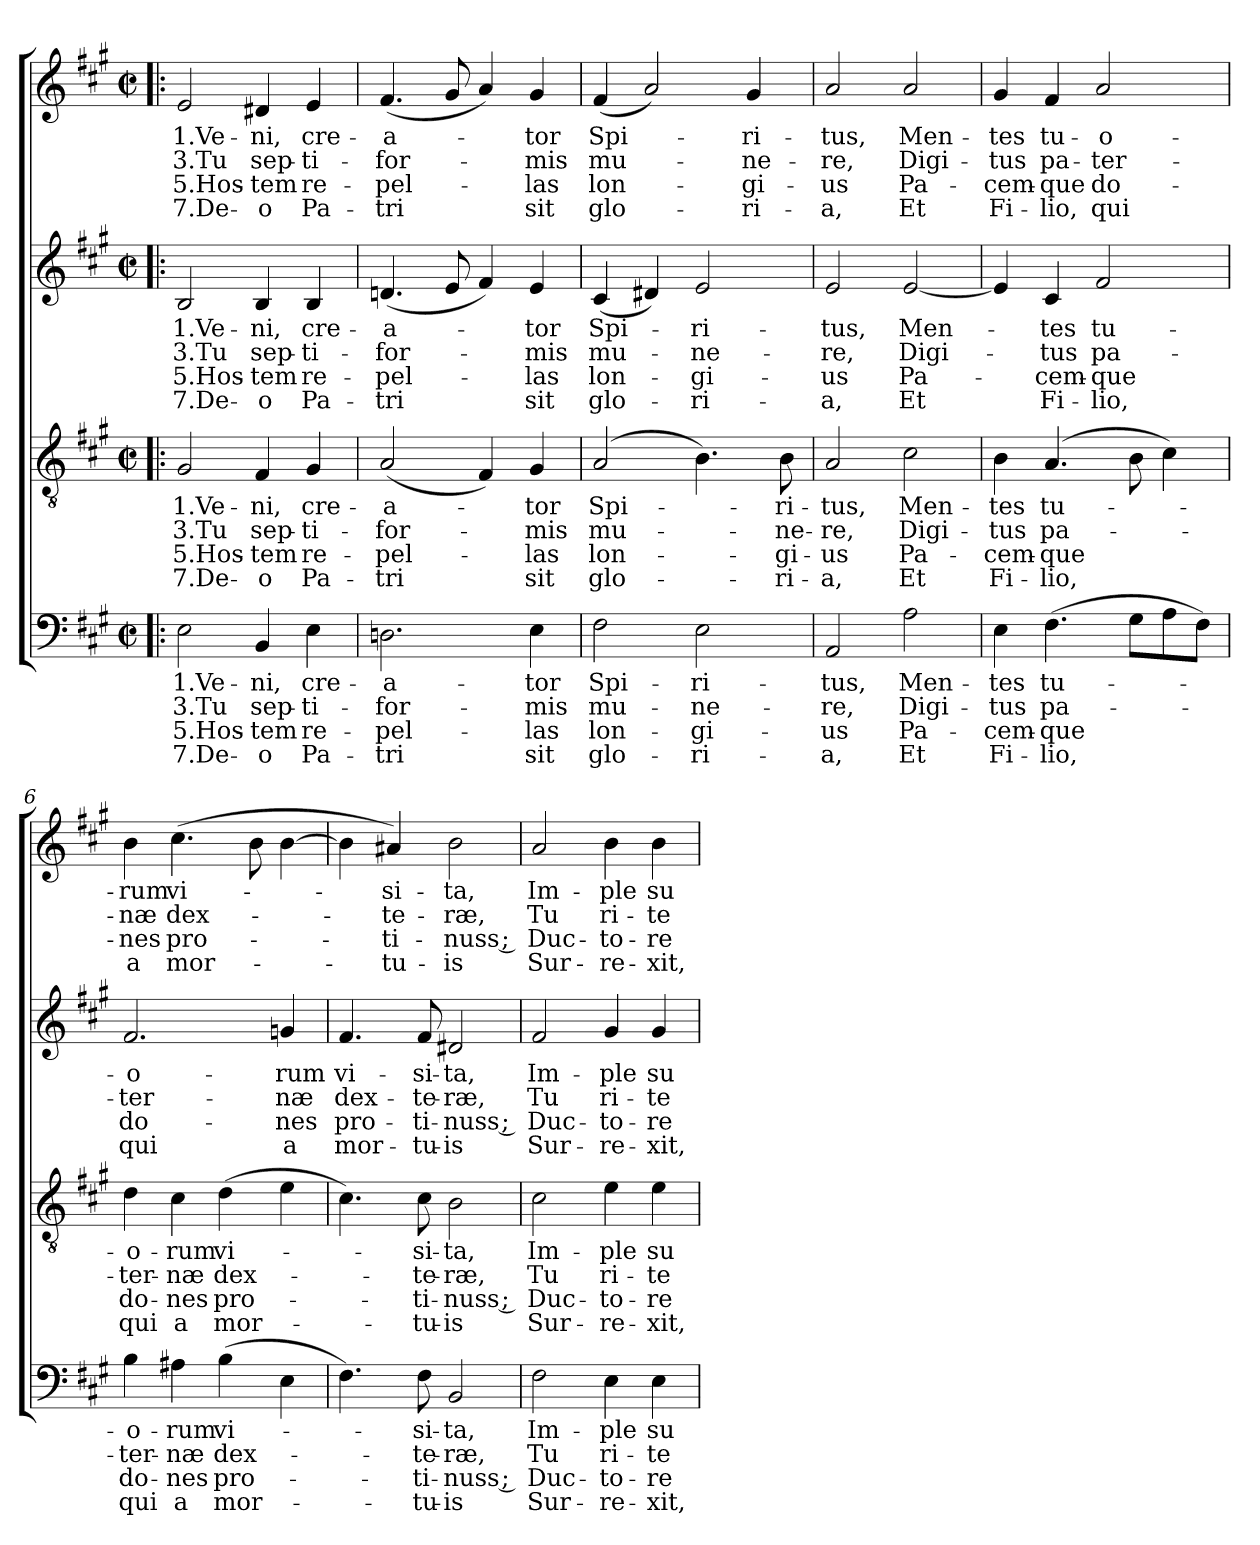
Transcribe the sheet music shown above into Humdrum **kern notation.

**kern	**text	**text	**text	**text	**kern	**text	**text	**text	**text	**kern	**text	**text	**text	**text	**kern	**text	**text	**text	**text
*part4	*part4	*part4	*part4	*part4	*part3	*part3	*part3	*part3	*part3	*part2	*part2	*part2	*part2	*part2	*part1	*part1	*part1	*part1	*part1
*staff4	*staff4	*staff4	*staff4	*staff4	*staff3	*staff3	*staff3	*staff3	*staff3	*staff2	*staff2	*staff2	*staff2	*staff2	*staff1	*staff1	*staff1	*staff1	*staff1
*clefF4	*	*	*	*	*clefGv2	*	*	*	*	*clefG2	*	*	*	*	*clefG2	*	*	*	*
*k[f#c#g#]	*	*	*	*	*k[f#c#g#]	*	*	*	*	*k[f#c#g#]	*	*	*	*	*k[f#c#g#]	*	*	*	*
*A:	*	*	*	*	*A:	*	*	*	*	*A:	*	*	*	*	*A:	*	*	*	*
*M2/2	*	*	*	*	*M2/2	*	*	*	*	*M2/2	*	*	*	*	*M2/2	*	*	*	*
*met(c|)	*	*	*	*	*met(c|)	*	*	*	*	*met(c|)	*	*	*	*	*met(c|)	*	*	*	*
=1!|:	=1!|:	=1!|:	=1!|:	=1!|:	=1!|:	=1!|:	=1!|:	=1!|:	=1!|:	=1!|:	=1!|:	=1!|:	=1!|:	=1!|:	=1!|:	=1!|:	=1!|:	=1!|:	=1!|:
!	!LO:LY:b:rj	!LO:LY:b:rj	!LO:LY:b:rj	!LO:LY:b:rj	!	!LO:LY:b:rj	!LO:LY:b:rj	!LO:LY:b:rj	!LO:LY:b:rj	!	!LO:LY:b:rj	!LO:LY:b:rj	!LO:LY:b:rj	!LO:LY:b:rj	!	!LO:LY:b:rj	!LO:LY:b:rj	!LO:LY:b:rj	!LO:LY:b:rj
2E\	1.Ve-	3.Tu	5.Hos-	7.De-	2G#/	1.Ve-	3.Tu	5.Hos-	7.De-	2B/	1.Ve-	3.Tu	5.Hos-	7.De-	2e/	1.Ve-	3.Tu	5.Hos-	7.De-
!	!LO:LY:b	!LO:LY:b	!LO:LY:b	!LO:LY:b	!	!LO:LY:b	!LO:LY:b	!LO:LY:b	!LO:LY:b	!	!LO:LY:b	!LO:LY:b	!LO:LY:b	!LO:LY:b	!	!LO:LY:b	!LO:LY:b	!LO:LY:b	!LO:LY:b
4BB/	-ni,	sep-	-tem	-o	4F#/	-ni,	sep-	-tem	-o	4B/	-ni,	sep-	-tem	-o	4d#X/	-ni,	sep-	-tem	-o
!	!LO:LY:b	!LO:LY:b	!LO:LY:b	!LO:LY:b	!	!LO:LY:b	!LO:LY:b	!LO:LY:b	!LO:LY:b	!	!LO:LY:b	!LO:LY:b	!LO:LY:b	!LO:LY:b	!	!LO:LY:b	!LO:LY:b	!LO:LY:b	!LO:LY:b
4E\	cre-	-ti-	re-	Pa-	4G#/	cre-	-ti-	re-	Pa-	4B/	cre-	-ti-	re-	Pa-	4e/	cre-	-ti-	re-	Pa-
=2	=2	=2	=2	=2	=2	=2	=2	=2	=2	=2	=2	=2	=2	=2	=2	=2	=2	=2	=2
!	!LO:LY:b	!LO:LY:b	!LO:LY:b	!LO:LY:b	!	!LO:LY:b	!LO:LY:b	!LO:LY:b	!LO:LY:b	!	!LO:LY:b	!LO:LY:b	!LO:LY:b	!LO:LY:b	!	!LO:LY:b	!LO:LY:b	!LO:LY:b	!LO:LY:b
2.Dni\	-a-	-for-	-pel-	-tri	(<2A/	-a-	-for-	-pel-	-tri	(<4.dni/	-a-	-for-	-pel-	-tri	(<4.f#/	-a-	-for-	-pel-	-tri
.	.	.	.	.	.	.	.	.	.	8e/	.	.	.	.	8g#/	.	.	.	.
.	.	.	.	.	4F#/)	.	.	.	.	4f#/)	.	.	.	.	4a/)	.	.	.	.
!	!LO:LY:b	!LO:LY:b	!LO:LY:b	!LO:LY:b	!	!LO:LY:b	!LO:LY:b	!LO:LY:b	!LO:LY:b	!	!LO:LY:b	!LO:LY:b	!LO:LY:b	!LO:LY:b	!	!LO:LY:b	!LO:LY:b	!LO:LY:b	!LO:LY:b
4E\	-tor	-mis	-las	sit	4G#/	-tor	-mis	-las	sit	4e/	-tor	-mis	-las	sit	4g#/	-tor	-mis	-las	sit
=3	=3	=3	=3	=3	=3	=3	=3	=3	=3	=3	=3	=3	=3	=3	=3	=3	=3	=3	=3
!	!LO:LY:b	!LO:LY:b	!LO:LY:b	!LO:LY:b	!	!LO:LY:b	!LO:LY:b	!LO:LY:b	!LO:LY:b	!	!LO:LY:b	!LO:LY:b	!LO:LY:b	!LO:LY:b	!	!LO:LY:b	!LO:LY:b	!LO:LY:b	!LO:LY:b
2F#\	Spi-	mu-	lon-	glo-	(2A/	Spi-	mu-	lon-	glo-	(<4c#/	Spi-	mu-	lon-	glo-	(<4f#/	Spi-	mu-	lon-	glo-
.	.	.	.	.	.	.	.	.	.	4d#X/)	.	.	.	.	2a/)	.	.	.	.
!	!LO:LY:b	!LO:LY:b	!LO:LY:b	!LO:LY:b	!	!	!	!	!	!	!LO:LY:b	!LO:LY:b	!LO:LY:b	!LO:LY:b	!	!	!	!	!
2E\	-ri-	-ne-	-gi-	-ri-	4.B\)	.	.	.	.	2e/	-ri-	-ne-	-gi-	-ri-	.	.	.	.	.
!	!	!	!	!	!	!	!	!	!	!	!	!	!	!	!	!LO:LY:b	!LO:LY:b	!LO:LY:b	!LO:LY:b
.	.	.	.	.	.	.	.	.	.	.	.	.	.	.	4g#/	-ri-	-ne-	-gi-	-ri-
!	!	!	!	!	!	!LO:LY:b	!LO:LY:b	!LO:LY:b	!LO:LY:b	!	!	!	!	!	!	!	!	!	!
.	.	.	.	.	8B\	-ri-	-ne-	-gi-	-ri-	.	.	.	.	.	.	.	.	.	.
=4	=4	=4	=4	=4	=4	=4	=4	=4	=4	=4	=4	=4	=4	=4	=4	=4	=4	=4	=4
!	!LO:LY:b	!LO:LY:b	!LO:LY:b	!LO:LY:b	!	!LO:LY:b	!LO:LY:b	!LO:LY:b	!LO:LY:b	!	!LO:LY:b	!LO:LY:b	!LO:LY:b	!LO:LY:b	!	!LO:LY:b	!LO:LY:b	!LO:LY:b	!LO:LY:b
2AA/	-tus,	-re,	-us	-a,	2A/	-tus,	-re,	-us	-a,	2e/	-tus,	-re,	-us	-a,	2a/	-tus,	-re,	-us	-a,
!	!LO:LY:b	!LO:LY:b	!LO:LY:b	!LO:LY:b	!	!LO:LY:b	!LO:LY:b	!LO:LY:b	!LO:LY:b	!	!LO:LY:b	!LO:LY:b	!LO:LY:b	!LO:LY:b	!	!LO:LY:b	!LO:LY:b	!LO:LY:b	!LO:LY:b
2A\	Men-	Digi-	Pa-	Et	2c#\	Men-	Digi-	Pa-	Et	[<2e/	Men-	Digi-	Pa-	Et	2a/	Men-	Digi-	Pa-	Et
=5	=5	=5	=5	=5	=5	=5	=5	=5	=5	=5	=5	=5	=5	=5	=5	=5	=5	=5	=5
!	!LO:LY:b	!LO:LY:b	!LO:LY:b	!LO:LY:b	!	!LO:LY:b	!LO:LY:b	!LO:LY:b	!LO:LY:b	!	!	!	!	!	!	!LO:LY:b	!LO:LY:b	!LO:LY:b	!LO:LY:b
4E\	-tes	-tus	-cem-	Fi-	4B\	-tes	-tus	-cem-	Fi-	4e/]	.	.	.	.	4g#/	-tes	-tus	-cem-	Fi-
!	!LO:LY:b	!LO:LY:b	!LO:LY:b	!LO:LY:b	!	!LO:LY:b	!LO:LY:b	!LO:LY:b	!LO:LY:b	!	!LO:LY:b	!LO:LY:b	!LO:LY:b	!LO:LY:b	!	!LO:LY:b	!LO:LY:b	!LO:LY:b	!LO:LY:b
(>4.F#\	tu-	pa-	-que	-lio,	(4.A/	tu-	pa-	-que	-lio,	4c#/	-tes	-tus	-cem-	Fi-	4f#/	tu-	pa-	-que	-lio,
!	!	!	!	!	!	!	!	!	!	!	!LO:LY:b	!LO:LY:b	!LO:LY:b	!LO:LY:b	!	!LO:LY:b	!LO:LY:b	!LO:LY:b	!LO:LY:b
.	.	.	.	.	.	.	.	.	.	2f#/	tu-	pa-	-que	-lio,	2a/	-o-	-ter-	do-	qui
8G#\L	.	.	.	.	8B\	.	.	.	.	.	.	.	.	.	.	.	.	.	.
8A\	.	.	.	.	4c#\)	.	.	.	.	.	.	.	.	.	.	.	.	.	.
8F#\J)	.	.	.	.	.	.	.	.	.	.	.	.	.	.	.	.	.	.	.
=6	=6	=6	=6	=6	=6	=6	=6	=6	=6	=6	=6	=6	=6	=6	=6	=6	=6	=6	=6
!	!LO:LY:b	!LO:LY:b	!LO:LY:b	!LO:LY:b	!	!LO:LY:b	!LO:LY:b	!LO:LY:b	!LO:LY:b	!	!LO:LY:b	!LO:LY:b	!LO:LY:b	!LO:LY:b	!	!LO:LY:b	!LO:LY:b	!LO:LY:b	!LO:LY:b
4B\	-o-	-ter-	do-	qui	4d\	-o-	-ter-	do-	qui	2.f#/	-o-	-ter-	do-	qui	4b\	-rum	-næ	-nes	a
!	!LO:LY:b	!LO:LY:b	!LO:LY:b	!LO:LY:b	!	!LO:LY:b	!LO:LY:b	!LO:LY:b	!LO:LY:b	!	!	!	!	!	!	!LO:LY:b	!LO:LY:b	!LO:LY:b	!LO:LY:b
4A#X\	-rum	-næ	-nes	a	4c#\	-rum	-næ	-nes	a	.	.	.	.	.	(>4.cc#\	vi-	dex-	pro-	mor-
!	!LO:LY:b	!LO:LY:b	!LO:LY:b	!LO:LY:b	!	!LO:LY:b	!LO:LY:b	!LO:LY:b	!LO:LY:b	!	!	!	!	!	!	!	!	!	!
(>4B\	vi-	dex-	pro-	mor-	(>4d\	vi-	dex-	pro-	mor-	.	.	.	.	.	.	.	.	.	.
.	.	.	.	.	.	.	.	.	.	.	.	.	.	.	8b\	.	.	.	.
!	!	!	!	!	!	!	!	!	!	!	!LO:LY:b	!LO:LY:b	!LO:LY:b	!LO:LY:b	!	!	!	!	!
4E\	.	.	.	.	4e\	.	.	.	.	4gn/	-rum	-næ	-nes	a	[>4b\	.	.	.	.
=7	=7	=7	=7	=7	=7	=7	=7	=7	=7	=7	=7	=7	=7	=7	=7	=7	=7	=7	=7
!	!	!	!	!	!	!	!	!	!	!	!LO:LY:b	!LO:LY:b	!LO:LY:b	!LO:LY:b	!	!	!	!	!
4.F#\)	.	.	.	.	4.c#\)	.	.	.	.	4.f#/	vi-	dex-	pro-	mor-	4b\]	.	.	.	.
!	!	!	!	!	!	!	!	!	!	!	!	!	!	!	!	!LO:LY:b	!LO:LY:b	!LO:LY:b	!LO:LY:b
.	.	.	.	.	.	.	.	.	.	.	.	.	.	.	4a#X/)	-si-	-te-	-ti-	-tu-
!	!LO:LY:b	!LO:LY:b	!LO:LY:b	!LO:LY:b	!	!LO:LY:b	!LO:LY:b	!LO:LY:b	!LO:LY:b	!	!LO:LY:b	!LO:LY:b	!LO:LY:b	!LO:LY:b	!	!	!	!	!
8F#\	-si-	-te-	-ti-	-tu-	8c#\	-si-	-te-	-ti-	-tu-	8f#/	-si-	-te-	-ti-	-tu-	.	.	.	.	.
!	!LO:LY:b	!LO:LY:b	!LO:LY:b	!LO:LY:b	!	!LO:LY:b	!LO:LY:b	!LO:LY:b	!LO:LY:b	!	!LO:LY:b	!LO:LY:b	!LO:LY:b	!LO:LY:b	!	!LO:LY:b	!LO:LY:b	!LO:LY:b	!LO:LY:b
2BB/	-ta,	-ræ,	-nuss ;	-is	2B\	-ta,	-ræ,	-nuss ;	-is	2d#X/	-ta,	-ræ,	-nuss ;	-is	2b\	-ta,	-ræ,	-nuss ;	-is
!!LO:LB:g=z
=8	=8	=8	=8	=8	=8	=8	=8	=8	=8	=8	=8	=8	=8	=8	=8	=8	=8	=8	=8
!	!LO:LY:b	!LO:LY:b	!LO:LY:b	!LO:LY:b	!	!LO:LY:b	!LO:LY:b	!LO:LY:b	!LO:LY:b	!	!LO:LY:b	!LO:LY:b	!LO:LY:b	!LO:LY:b	!	!LO:LY:b	!LO:LY:b	!LO:LY:b	!LO:LY:b
2F#\	Im-	Tu	Duc-	Sur-	2c#\	Im-	Tu	Duc-	Sur-	2f#/	Im-	Tu	Duc-	Sur-	2a/	Im-	Tu	Duc-	Sur-
!	!LO:LY:b:rj	!LO:LY:b:rj	!LO:LY:b:rj	!LO:LY:b:rj	!	!LO:LY:b:rj	!LO:LY:b:rj	!LO:LY:b:rj	!LO:LY:b:rj	!	!LO:LY:b:rj	!LO:LY:b:rj	!LO:LY:b:rj	!LO:LY:b:rj	!	!LO:LY:b:rj	!LO:LY:b:rj	!LO:LY:b:rj	!LO:LY:b:rj
4E\	-ple	ri-	-to-	-re-	4e\	-ple	ri-	-to-	-re-	4g#/	-ple	ri-	-to-	-re-	4b\	-ple	ri-	-to-	-re-
!	!LO:LY:b	!LO:LY:b	!LO:LY:b	!LO:LY:b	!	!LO:LY:b	!LO:LY:b	!LO:LY:b	!LO:LY:b	!	!LO:LY:b	!LO:LY:b	!LO:LY:b	!LO:LY:b	!	!LO:LY:b	!LO:LY:b	!LO:LY:b	!LO:LY:b
4E\	su-	-te	-re	-xit,	4e\	su-	-te	-re	-xit,	4g#/	su-	-te	-re	-xit,	4b\	su-	-te	-re	-xit,
=	=	=	=	=	=	=	=	=	=	=	=	=	=	=	=	=	=	=	=
*-	*-	*-	*-	*-	*-	*-	*-	*-	*-	*-	*-	*-	*-	*-	*-	*-	*-	*-	*-
